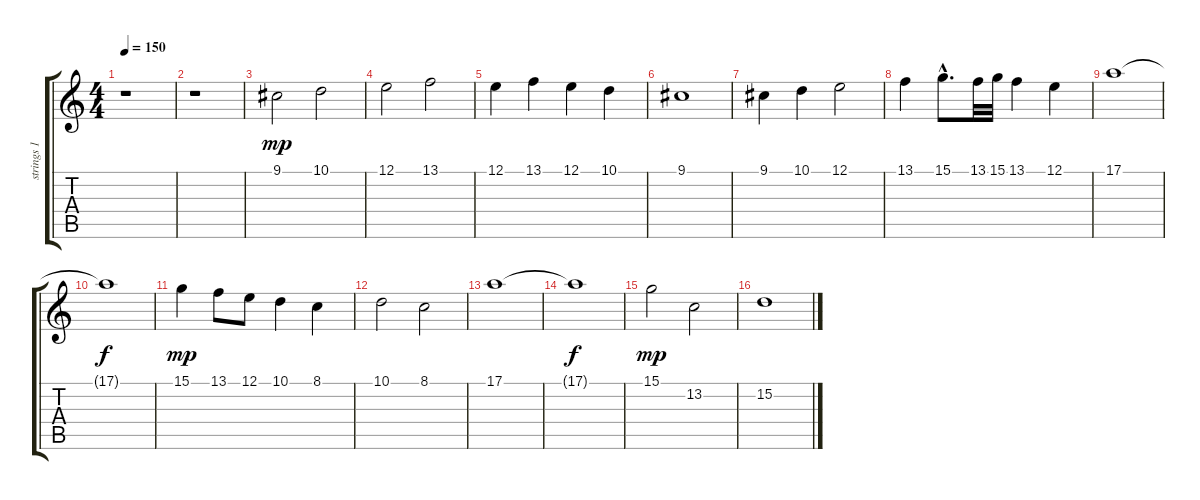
\track ("strings 1" "strings 1") {instrument koto}
\staff {score tabs}
\tuning (E4 B3 G3 D3 A2 E2) {hide}
\ts (4 4)
\tempo 150
\clef g2
\ks c
r.1{dy f} |
r.1 |
9.1.2{dy mp} 10.1.2 |
12.1.2 13.1.2 |
12.1.4 13.1.4 12.1.4 10.1.4 |
9.1.1 |
9.1.4 10.1.4 12.1.2 |
13.1.4 15.1{hac}.8{d} 13.1.32 15.1.32 13.1.4 12.1.4 |
17.1.1 |
17.1{t}.1{dy f} |
15.1.4{dy mp} 13.1.8 12.1.8 10.1.4 8.1.4 |
10.1.2 8.1.2 |
17.1.1 |
17.1{t}.1{dy f} |
15.1.2{dy mp} 13.2.2 |
15.2.1
